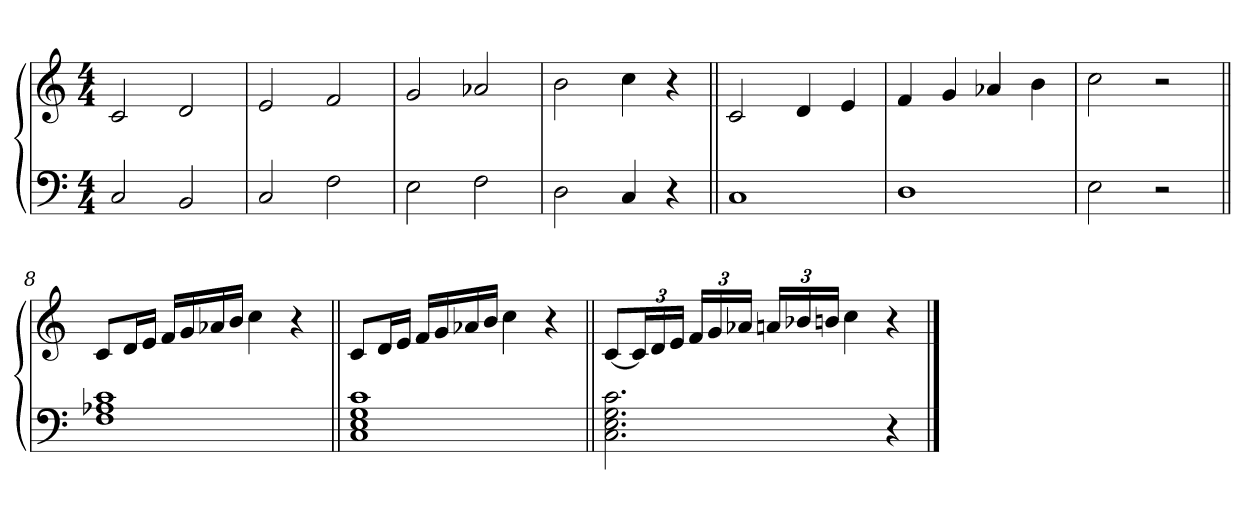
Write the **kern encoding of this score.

**kern	**kern
*part1	*part1
*staff2	*staff1
*clefF4	*clefG2
*k[]	*k[]
*M4/4	*M4/4
=1	=1
2C	2c
2BB	2d
=2	=2
2C	2e
2F	2f
=3	=3
2E	2g
2F	2a-X
=4	=4
2D	2b
4C	4cc
4r	4r
=5||	=5||
1C	2c
.	4d
.	4e
=6	=6
1D	4f
.	4g
.	4a-X
.	4b
=7	=7
2E	2cc
2r	2r
=8||	=8||
1F 1A-X 1c	8cL
.	16dL
.	16eJJ
.	16fLL
.	16g
.	16a-X
.	16bJJ
.	4cc
.	4r
=9||	=9||
1C 1E 1G 1c	8cL
.	16dL
.	16eJJ
.	16fLL
.	16g
.	16a-X
.	16bJJ
.	4cc
.	4r
=10||	=10||
2.C 2.E 2.G 2.c	[8cL
*	*Xbrackettup
.	24cL]
.	24d
.	24eJJ
.	24fLL
.	24g
.	24a-XJJ
.	24anLL
.	24b-X
.	24bnJJ
.	4cc
4r	4r
==	==
*-	*-
